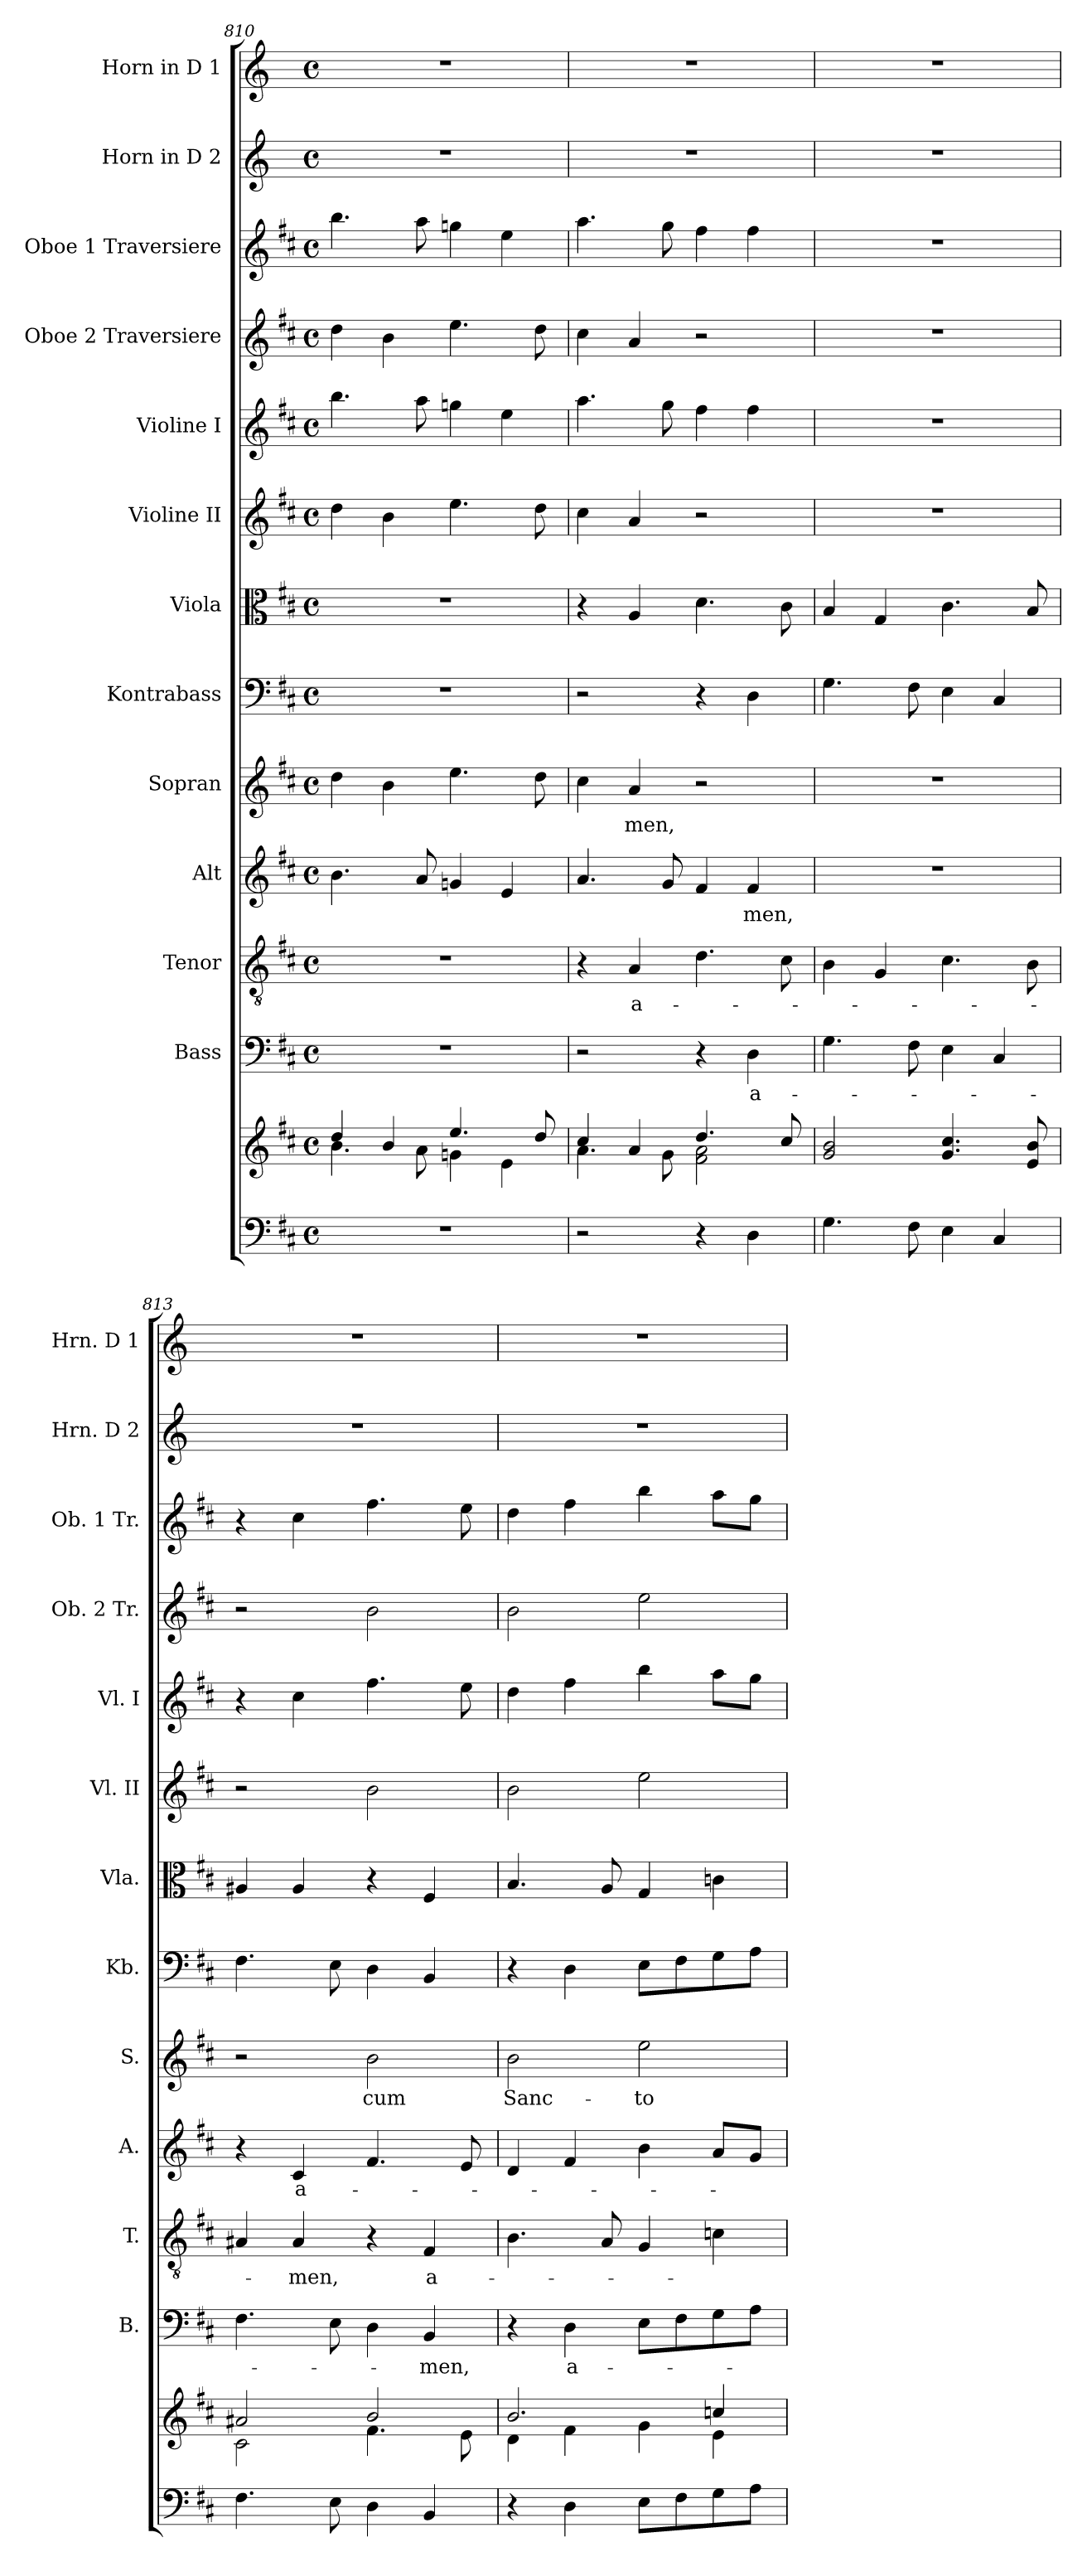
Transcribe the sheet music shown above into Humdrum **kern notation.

**kern	**kern	**kern	**text	**kern	**text	**kern	**text	**kern	**text	**kern	**kern	**kern	**kern	**kern	**kern	**kern	**kern
*part13	*part13	*part12	*part12	*part11	*part11	*part10	*part10	*part9	*part9	*part8	*part7	*part6	*part5	*part4	*part3	*part2	*part1
*staff14	*staff13	*staff12	*staff12	*staff11	*staff11	*staff10	*staff10	*staff9	*staff9	*staff8	*staff7	*staff6	*staff5	*staff4	*staff3	*staff2	*staff1
*	*	*I"Bass	*	*I"Tenor	*	*I"Alt	*	*I"Sopran	*	*I"Kontrabass	*I"Viola	*I"Violine II	*I"Violine I	*I"Oboe 2 Traversiere	*I"Oboe 1 Traversiere	*I"Horn in D 2	*I"Horn in D 1
*	*	*I'B.	*	*I'T.	*	*I'A.	*	*I'S.	*	*I'Kb.	*I'Vla.	*I'Vl. II	*I'Vl. I	*I'Ob. 2 Tr.	*I'Ob. 1 Tr.	*I'Hrn. D 2	*I'Hrn. D 1
*clefF4	*clefG2	*clefF4	*	*clefGv2	*	*clefG2	*	*clefG2	*	*clefF4	*clefC3	*clefG2	*clefG2	*clefG2	*clefG2	*clefG2	*clefG2
*	*	*	*	*	*	*	*	*	*	*ITrd7c12	*	*	*	*	*	*ITrd6c10	*ITrd6c10
*k[f#c#]	*k[f#c#]	*k[f#c#]	*	*k[f#c#]	*	*k[f#c#]	*	*k[f#c#]	*	*k[f#c#]	*k[f#c#]	*k[f#c#]	*k[f#c#]	*k[f#c#]	*k[f#c#]	*k[f#c#]	*k[f#c#]
*D:	*D:	*D:	*	*D:	*	*D:	*	*D:	*	*D:	*D:	*D:	*D:	*D:	*D:	*D:	*D:
*M4/4	*M4/4	*M4/4	*	*M4/4	*	*M4/4	*	*M4/4	*	*M4/4	*M4/4	*M4/4	*M4/4	*M4/4	*M4/4	*M4/4	*M4/4
*met(c)	*met(c)	*met(c)	*	*met(c)	*	*met(c)	*	*met(c)	*	*met(c)	*met(c)	*met(c)	*met(c)	*met(c)	*met(c)	*met(c)	*met(c)
=810	=810	=810	=810	=810	=810	=810	=810	=810	=810	=810	=810	=810	=810	=810	=810	=810	=810
*	*^	*	*	*	*	*	*	*	*	*	*	*	*	*	*	*	*
1r	4dd/	4.b\	1r	.	1r	.	4.b\	.	4dd\	.	1r	1r	4dd\	4.bb\	4dd\	4.bb\	1r	1r
.	4b/	.	.	.	.	.	.	.	4b\	.	.	.	4b\	.	4b\	.	.	.
.	.	8a\	.	.	.	.	8a/	.	.	.	.	.	.	8aa\	.	8aa\	.	.
.	4.ee/	4gn\	.	.	.	.	4gn/	.	4.ee\	.	.	.	4.ee\	4ggn\	4.ee\	4ggn\	.	.
.	.	4e\	.	.	.	.	4e/	.	.	.	.	.	.	4ee\	.	4ee\	.	.
.	8dd/	.	.	.	.	.	.	.	8dd\	.	.	.	8dd\	.	8dd\	.	.	.
=811	=811	=811	=811	=811	=811	=811	=811	=811	=811	=811	=811	=811	=811	=811	=811	=811	=811	=811
2r	4cc#/	4.a\	2r	.	4r	.	4.a/	.	4cc#\	.	2r	4r	4cc#\	4.aa\	4cc#\	4.aa\	1r	1r
!	!	!	!	!	!	!LO:LY:b	!	!	!	!LO:LY:b	!	!	!	!	!	!	!	!
.	4a/	.	.	.	4A/	a-	.	.	4a/	-men,	.	4A/	4a/	.	4a/	.	.	.
.	.	8g\	.	.	.	.	8g/	.	.	.	.	.	.	8gg\	.	8gg\	.	.
4r	4.dd/	2f#\ 2a\	4r	.	4.d\	.	4f#/	.	2r	.	4r	4.d\	2r	4ff#\	2r	4ff#\	.	.
!	!	!	!	!LO:LY:b	!	!	!	!LO:LY:b	!	!	!	!	!	!	!	!	!	!
4D\	.	.	4D\	a-	.	.	4f#/	-men,	.	.	4DD\	.	.	4ff#\	.	4ff#\	.	.
.	8cc#/	.	.	.	8c#\	.	.	.	.	.	.	8c#\	.	.	.	.	.	.
*	*v	*v	*	*	*	*	*	*	*	*	*	*	*	*	*	*	*	*
=812	=812	=812	=812	=812	=812	=812	=812	=812	=812	=812	=812	=812	=812	=812	=812	=812	=812
4.G\	2g/ 2b/	4.G\	.	4B\	.	1r	.	1r	.	4.GG\	4B/	1r	1r	1r	1r	1r	1r
.	.	.	.	4G/	.	.	.	.	.	.	4G/	.	.	.	.	.	.
8F#\	.	8F#\	.	.	.	.	.	.	.	8FF#\	.	.	.	.	.	.	.
4E\	4.g/ 4.cc#/	4E\	.	4.c#\	.	.	.	.	.	4EE\	4.c#\	.	.	.	.	.	.
4C#/	.	4C#/	.	.	.	.	.	.	.	4CC#/	.	.	.	.	.	.	.
.	8e/ 8b/	.	.	8B\	.	.	.	.	.	.	8B/	.	.	.	.	.	.
!!LO:PB:g=z
=813	=813	=813	=813	=813	=813	=813	=813	=813	=813	=813	=813	=813	=813	=813	=813	=813	=813
*	*^	*	*	*	*	*	*	*	*	*	*	*	*	*	*	*	*
4.F#\	2a#X/	2c#\	4.F#\	.	4A#X/	.	4r	.	2r	.	4.FF#\	4A#X/	2r	4r	2r	4r	1r	1r
!	!	!	!	!	!	!LO:LY:b	!	!LO:LY:b	!	!	!	!	!	!	!	!	!	!
.	.	.	.	.	4A#/	-men,	4c#/	a-	.	.	.	4A#/	.	4cc#\	.	4cc#\	.	.
8E\	.	.	8E\	.	.	.	.	.	.	.	8EE\	.	.	.	.	.	.	.
!	!	!	!	!	!	!	!	!	!	!LO:LY:b	!	!	!	!	!	!	!	!
4D\	2b/	4.f#\	4D\	.	4r	.	4.f#/	.	2b\	cum	4DD\	4r	2b\	4.ff#\	2b\	4.ff#\	.	.
!	!	!	!	!LO:LY:b	!	!LO:LY:b	!	!	!	!	!	!	!	!	!	!	!	!
4BB/	.	.	4BB/	-men,	4F#/	a-	.	.	.	.	4BBB/	4F#/	.	.	.	.	.	.
.	.	8e\	.	.	.	.	8e/	.	.	.	.	.	.	8ee\	.	8ee\	.	.
=814	=814	=814	=814	=814	=814	=814	=814	=814	=814	=814	=814	=814	=814	=814	=814	=814	=814	=814
!	!	!	!	!	!	!	!	!	!	!LO:LY:b	!	!	!	!	!	!	!	!
4r	2.b/	4d\	4r	.	4.B\	.	4d/	.	2b\	Sanc-	4r	4.B/	2b\	4dd\	2b\	4dd\	1r	1r
!	!	!	!	!LO:LY:b	!	!	!	!	!	!	!	!	!	!	!	!	!	!
4D\	.	4f#\	4D\	a-	.	.	4f#/	.	.	.	4DD\	.	.	4ff#\	.	4ff#\	.	.
.	.	.	.	.	8A/	.	.	.	.	.	.	8A/	.	.	.	.	.	.
!	!	!	!	!	!	!	!	!	!	!LO:LY:b	!	!	!	!	!	!	!	!
8E\L	.	4g\	8E\L	.	4G/	.	4b\	.	2ee\	-to	8EE\L	4G/	2ee\	4bb\	2ee\	4bb\	.	.
8F#\	.	.	8F#\	.	.	.	.	.	.	.	8FF#\	.	.	.	.	.	.	.
8G\	4ccn/	4e\	8G\	.	4cn\	.	8a/L	.	.	.	8GG\	4cn\	.	8aa\L	.	8aa\L	.	.
8A\J	.	.	8A\J	.	.	.	8g/J	.	.	.	8AA\J	.	.	8gg\J	.	8gg\J	.	.
*	*v	*v	*	*	*	*	*	*	*	*	*	*	*	*	*	*	*	*
=	=	=	=	=	=	=	=	=	=	=	=	=	=	=	=	=	=
*-	*-	*-	*-	*-	*-	*-	*-	*-	*-	*-	*-	*-	*-	*-	*-	*-	*-
